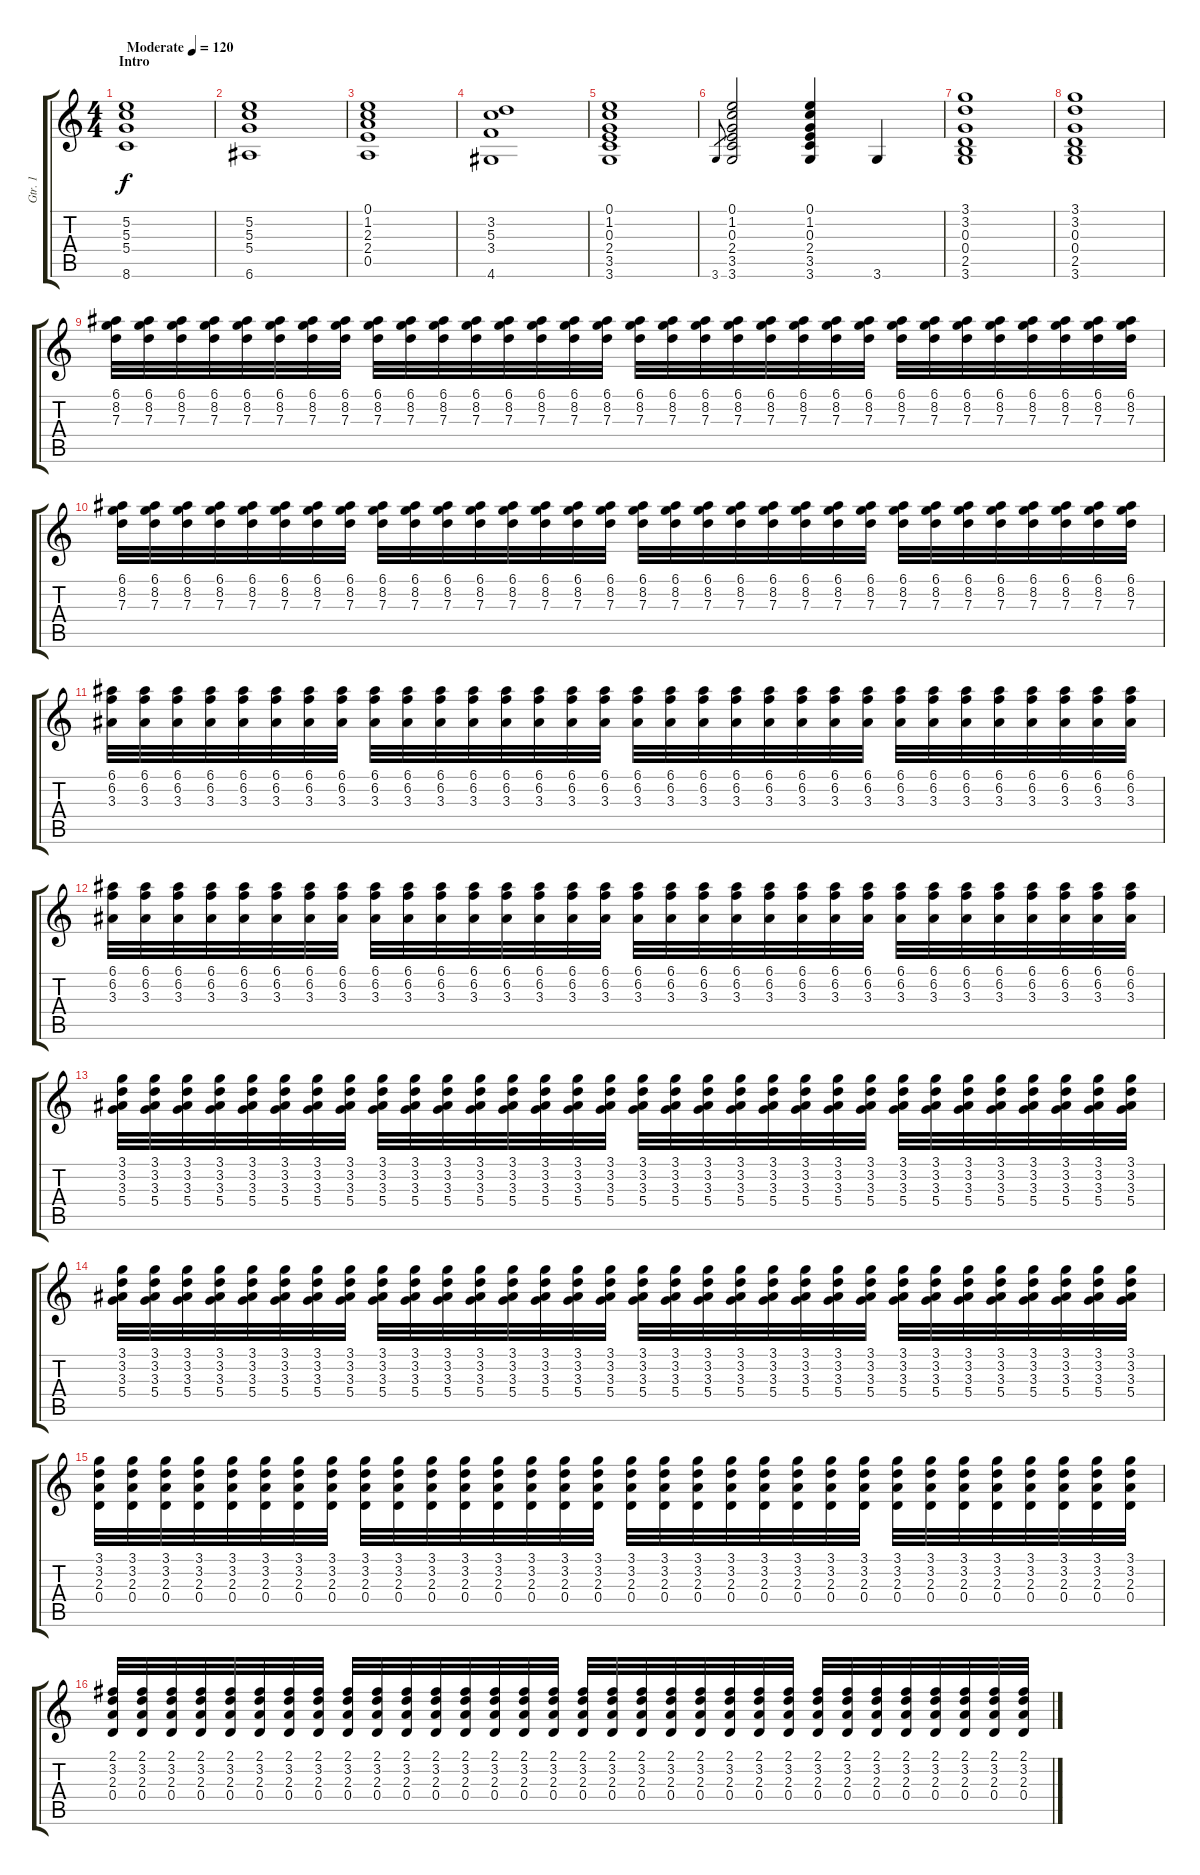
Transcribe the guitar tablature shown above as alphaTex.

\track ("Gtr. 1" "Gtr. 1") {instrument acousticguitarsteel}
\staff {score tabs}
\tuning (E4 B3 G3 D3 A2 E2) {hide}
\ts (4 4)
\section ("" "Intro")
\tempo (120 "Moderate")
\clef g2
\ks c
(5.2 5.3 5.4 8.6).1{dy f instrument acousticguitarsteel} |
(5.2 5.3 5.4 6.6).1 |
(0.1 1.2 2.3 2.4 0.5).1 |
(3.2 5.3 3.4 4.6).1 |
(0.1 1.2 0.3 2.4 3.5 3.6).1 |
3.6.8{gr} (0.1 1.2 0.3 2.4 3.5 3.6).2 (0.1 1.2 0.3 2.4 3.5 3.6).4 3.6.4 |
(3.1 3.2 0.3 0.4 2.5 3.6).1 |
(3.1 3.2 0.3 0.4 2.5 3.6).1 |
(6.1 8.2 7.3).32 (6.1 8.2 7.3).32 (6.1 8.2 7.3).32 (6.1 8.2 7.3).32 (6.1 8.2 7.3).32 (6.1 8.2 7.3).32 (6.1 8.2 7.3).32 (6.1 8.2 7.3).32 (6.1 8.2 7.3).32 (6.1 8.2 7.3).32 (6.1 8.2 7.3).32 (6.1 8.2 7.3).32 (6.1 8.2 7.3).32 (6.1 8.2 7.3).32 (6.1 8.2 7.3).32 (6.1 8.2 7.3).32 (6.1 8.2 7.3).32 (6.1 8.2 7.3).32 (6.1 8.2 7.3).32 (6.1 8.2 7.3).32 (6.1 8.2 7.3).32 (6.1 8.2 7.3).32 (6.1 8.2 7.3).32 (6.1 8.2 7.3).32 (6.1 8.2 7.3).32 (6.1 8.2 7.3).32 (6.1 8.2 7.3).32 (6.1 8.2 7.3).32 (6.1 8.2 7.3).32 (6.1 8.2 7.3).32 (6.1 8.2 7.3).32 (6.1 8.2 7.3).32 |
(6.1 8.2 7.3).32 (6.1 8.2 7.3).32 (6.1 8.2 7.3).32 (6.1 8.2 7.3).32 (6.1 8.2 7.3).32 (6.1 8.2 7.3).32 (6.1 8.2 7.3).32 (6.1 8.2 7.3).32 (6.1 8.2 7.3).32 (6.1 8.2 7.3).32 (6.1 8.2 7.3).32 (6.1 8.2 7.3).32 (6.1 8.2 7.3).32 (6.1 8.2 7.3).32 (6.1 8.2 7.3).32 (6.1 8.2 7.3).32 (6.1 8.2 7.3).32 (6.1 8.2 7.3).32 (6.1 8.2 7.3).32 (6.1 8.2 7.3).32 (6.1 8.2 7.3).32 (6.1 8.2 7.3).32 (6.1 8.2 7.3).32 (6.1 8.2 7.3).32 (6.1 8.2 7.3).32 (6.1 8.2 7.3).32 (6.1 8.2 7.3).32 (6.1 8.2 7.3).32 (6.1 8.2 7.3).32 (6.1 8.2 7.3).32 (6.1 8.2 7.3).32 (6.1 8.2 7.3).32 |
(6.1 6.2 3.3).32 (6.1 6.2 3.3).32 (6.1 6.2 3.3).32 (6.1 6.2 3.3).32 (6.1 6.2 3.3).32 (6.1 6.2 3.3).32 (6.1 6.2 3.3).32 (6.1 6.2 3.3).32 (6.1 6.2 3.3).32 (6.1 6.2 3.3).32 (6.1 6.2 3.3).32 (6.1 6.2 3.3).32 (6.1 6.2 3.3).32 (6.1 6.2 3.3).32 (6.1 6.2 3.3).32 (6.1 6.2 3.3).32 (6.1 6.2 3.3).32 (6.1 6.2 3.3).32 (6.1 6.2 3.3).32 (6.1 6.2 3.3).32 (6.1 6.2 3.3).32 (6.1 6.2 3.3).32 (6.1 6.2 3.3).32 (6.1 6.2 3.3).32 (6.1 6.2 3.3).32 (6.1 6.2 3.3).32 (6.1 6.2 3.3).32 (6.1 6.2 3.3).32 (6.1 6.2 3.3).32 (6.1 6.2 3.3).32 (6.1 6.2 3.3).32 (6.1 6.2 3.3).32 |
(6.1 6.2 3.3).32 (6.1 6.2 3.3).32 (6.1 6.2 3.3).32 (6.1 6.2 3.3).32 (6.1 6.2 3.3).32 (6.1 6.2 3.3).32 (6.1 6.2 3.3).32 (6.1 6.2 3.3).32 (6.1 6.2 3.3).32 (6.1 6.2 3.3).32 (6.1 6.2 3.3).32 (6.1 6.2 3.3).32 (6.1 6.2 3.3).32 (6.1 6.2 3.3).32 (6.1 6.2 3.3).32 (6.1 6.2 3.3).32 (6.1 6.2 3.3).32 (6.1 6.2 3.3).32 (6.1 6.2 3.3).32 (6.1 6.2 3.3).32 (6.1 6.2 3.3).32 (6.1 6.2 3.3).32 (6.1 6.2 3.3).32 (6.1 6.2 3.3).32 (6.1 6.2 3.3).32 (6.1 6.2 3.3).32 (6.1 6.2 3.3).32 (6.1 6.2 3.3).32 (6.1 6.2 3.3).32 (6.1 6.2 3.3).32 (6.1 6.2 3.3).32 (6.1 6.2 3.3).32 |
(3.1 3.2 3.3 5.4).32 (3.1 3.2 3.3 5.4).32 (3.1 3.2 3.3 5.4).32 (3.1 3.2 3.3 5.4).32 (3.1 3.2 3.3 5.4).32 (3.1 3.2 3.3 5.4).32 (3.1 3.2 3.3 5.4).32 (3.1 3.2 3.3 5.4).32 (3.1 3.2 3.3 5.4).32 (3.1 3.2 3.3 5.4).32 (3.1 3.2 3.3 5.4).32 (3.1 3.2 3.3 5.4).32 (3.1 3.2 3.3 5.4).32 (3.1 3.2 3.3 5.4).32 (3.1 3.2 3.3 5.4).32 (3.1 3.2 3.3 5.4).32 (3.1 3.2 3.3 5.4).32 (3.1 3.2 3.3 5.4).32 (3.1 3.2 3.3 5.4).32 (3.1 3.2 3.3 5.4).32 (3.1 3.2 3.3 5.4).32 (3.1 3.2 3.3 5.4).32 (3.1 3.2 3.3 5.4).32 (3.1 3.2 3.3 5.4).32 (3.1 3.2 3.3 5.4).32 (3.1 3.2 3.3 5.4).32 (3.1 3.2 3.3 5.4).32 (3.1 3.2 3.3 5.4).32 (3.1 3.2 3.3 5.4).32 (3.1 3.2 3.3 5.4).32 (3.1 3.2 3.3 5.4).32 (3.1 3.2 3.3 5.4).32 |
(3.1 3.2 3.3 5.4).32 (3.1 3.2 3.3 5.4).32 (3.1 3.2 3.3 5.4).32 (3.1 3.2 3.3 5.4).32 (3.1 3.2 3.3 5.4).32 (3.1 3.2 3.3 5.4).32 (3.1 3.2 3.3 5.4).32 (3.1 3.2 3.3 5.4).32 (3.1 3.2 3.3 5.4).32 (3.1 3.2 3.3 5.4).32 (3.1 3.2 3.3 5.4).32 (3.1 3.2 3.3 5.4).32 (3.1 3.2 3.3 5.4).32 (3.1 3.2 3.3 5.4).32 (3.1 3.2 3.3 5.4).32 (3.1 3.2 3.3 5.4).32 (3.1 3.2 3.3 5.4).32 (3.1 3.2 3.3 5.4).32 (3.1 3.2 3.3 5.4).32 (3.1 3.2 3.3 5.4).32 (3.1 3.2 3.3 5.4).32 (3.1 3.2 3.3 5.4).32 (3.1 3.2 3.3 5.4).32 (3.1 3.2 3.3 5.4).32 (3.1 3.2 3.3 5.4).32 (3.1 3.2 3.3 5.4).32 (3.1 3.2 3.3 5.4).32 (3.1 3.2 3.3 5.4).32 (3.1 3.2 3.3 5.4).32 (3.1 3.2 3.3 5.4).32 (3.1 3.2 3.3 5.4).32 (3.1 3.2 3.3 5.4).32 |
(3.1 3.2 2.3 0.4).32 (3.1 3.2 2.3 0.4).32 (3.1 3.2 2.3 0.4).32 (3.1 3.2 2.3 0.4).32 (3.1 3.2 2.3 0.4).32 (3.1 3.2 2.3 0.4).32 (3.1 3.2 2.3 0.4).32 (3.1 3.2 2.3 0.4).32 (3.1 3.2 2.3 0.4).32 (3.1 3.2 2.3 0.4).32 (3.1 3.2 2.3 0.4).32 (3.1 3.2 2.3 0.4).32 (3.1 3.2 2.3 0.4).32 (3.1 3.2 2.3 0.4).32 (3.1 3.2 2.3 0.4).32 (3.1 3.2 2.3 0.4).32 (3.1 3.2 2.3 0.4).32 (3.1 3.2 2.3 0.4).32 (3.1 3.2 2.3 0.4).32 (3.1 3.2 2.3 0.4).32 (3.1 3.2 2.3 0.4).32 (3.1 3.2 2.3 0.4).32 (3.1 3.2 2.3 0.4).32 (3.1 3.2 2.3 0.4).32 (3.1 3.2 2.3 0.4).32 (3.1 3.2 2.3 0.4).32 (3.1 3.2 2.3 0.4).32 (3.1 3.2 2.3 0.4).32 (3.1 3.2 2.3 0.4).32 (3.1 3.2 2.3 0.4).32 (3.1 3.2 2.3 0.4).32 (3.1 3.2 2.3 0.4).32 |
(2.1 3.2 2.3 0.4).32 (2.1 3.2 2.3 0.4).32 (2.1 3.2 2.3 0.4).32 (2.1 3.2 2.3 0.4).32 (2.1 3.2 2.3 0.4).32 (2.1 3.2 2.3 0.4).32 (2.1 3.2 2.3 0.4).32 (2.1 3.2 2.3 0.4).32 (2.1 3.2 2.3 0.4).32 (2.1 3.2 2.3 0.4).32 (2.1 3.2 2.3 0.4).32 (2.1 3.2 2.3 0.4).32 (2.1 3.2 2.3 0.4).32 (2.1 3.2 2.3 0.4).32 (2.1 3.2 2.3 0.4).32 (2.1 3.2 2.3 0.4).32 (2.1 3.2 2.3 0.4).32 (2.1 3.2 2.3 0.4).32 (2.1 3.2 2.3 0.4).32 (2.1 3.2 2.3 0.4).32 (2.1 3.2 2.3 0.4).32 (2.1 3.2 2.3 0.4).32 (2.1 3.2 2.3 0.4).32 (2.1 3.2 2.3 0.4).32 (2.1 3.2 2.3 0.4).32 (2.1 3.2 2.3 0.4).32 (2.1 3.2 2.3 0.4).32 (2.1 3.2 2.3 0.4).32 (2.1 3.2 2.3 0.4).32 (2.1 3.2 2.3 0.4).32 (2.1 3.2 2.3 0.4).32 (2.1 3.2 2.3 0.4).32
